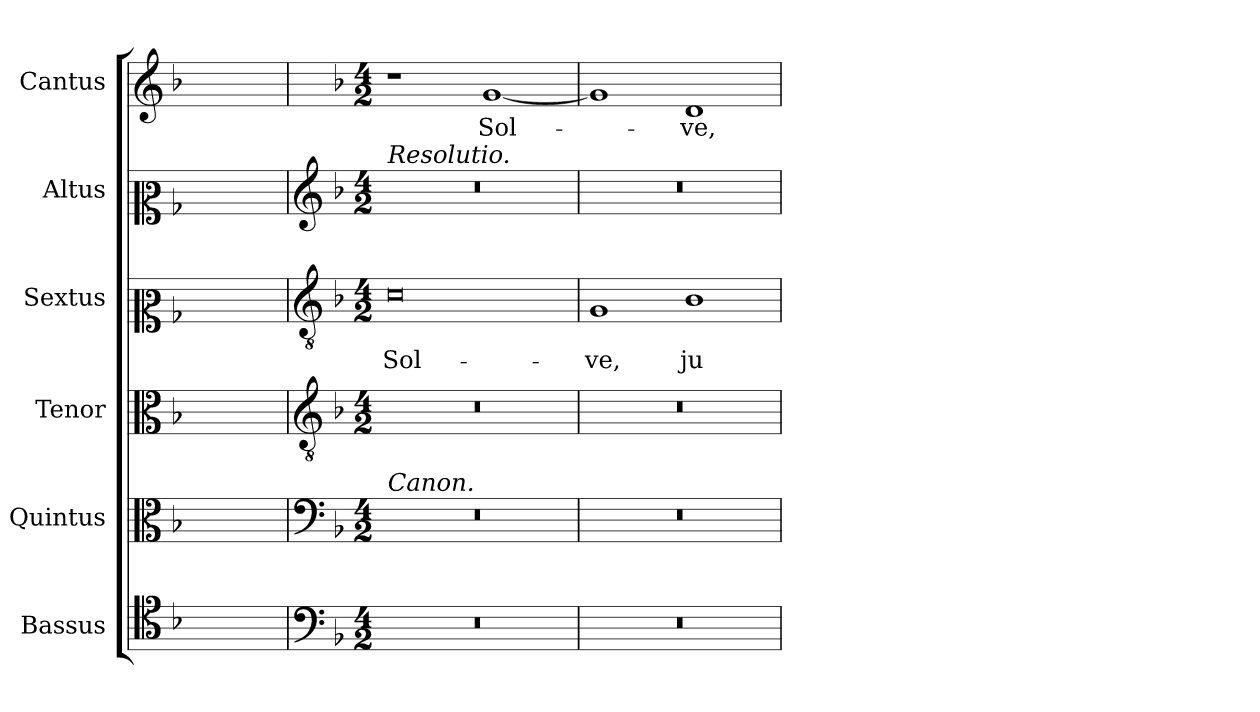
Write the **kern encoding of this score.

**kern	**kern	**kern	**kern	**text	**kern	**kern	**text
*part6	*part5	*part4	*part3	*part3	*part2	*part1	*part1
*staff6	*staff5	*staff4	*staff3	*staff3	*staff2	*staff1	*staff1
*I"Bassus	*I"Quintus	*I"Tenor	*I"Sextus	*	*I"Altus	*I"Cantus	*
*clefC4	*clefC3	*clefC3	*clefC2	*	*clefC2	*clefG2	*
*k[b-]	*k[b-]	*k[b-]	*k[b-]	*	*k[b-]	*k[b-]	*
*F:	*F:	*F:	*F:	*	*F:	*F:	*
=1	=1	=1	=1	=1	=1	=1	=1
1ryy	1ryy	1ryy	1ryy	.	1ryy	1ryy	.
=2	=2	=2	=2	=2	=2	=2	=2
1r	1r	1r	1r	.	1r	1r	.
=3	=3	=3	=3	=3	=3	=3	=3
*	*	*	*	*	*clefC1	*	*
*k[]	*k[]	*k[]	*k[]	*	*k[]	*k[]	*
*C:	*C:	*C:	*C:	*	*C:	*C:	*
1ryy	1ryy	1ryy	1ryy	.	1ryy	1ryy	.
=3X1-	=3X1-	=3X1-	=3X1-	=3X1-	=3X1-	=3X1-	=3X1-
*clefF4	*clefF4	*clefGv2	*clefGv2	*	*clefG2	*	*
*k[b-]	*k[b-]	*k[b-]	*k[b-]	*	*k[b-]	*k[b-]	*
*F:	*F:	*F:	*F:	*	*F:	*F:	*
*M4/2	*M4/2	*M4/2	*M4/2	*	*M4/2	*M4/2	*
!	!	!	!	!	!LO:TX:a:i:t=Resolutio.	!	!
!	!LO:TX:a:i:t=Canon.	!	!	!	!	!	!
!	!	!	!	!LO:LY:b	!	!	!
0r	0r	0r	0c	Sol-	0r	1r	.
!	!	!	!	!	!	!	!LO:LY:b
.	.	.	.	.	.	[1g	Sol-
=4	=4	=4	=4	=4	=4	=4	=4
!	!	!	!	!LO:LY:b	!	!	!
0r	0r	0r	1G	-ve,	0r	1g]	.
!	!	!	!	!LO:LY:b	!	!	!LO:LY:b
.	.	.	1B-	ju-	.	1d	-ve,
=	=	=	=	=	=	=	=
*-	*-	*-	*-	*-	*-	*-	*-
